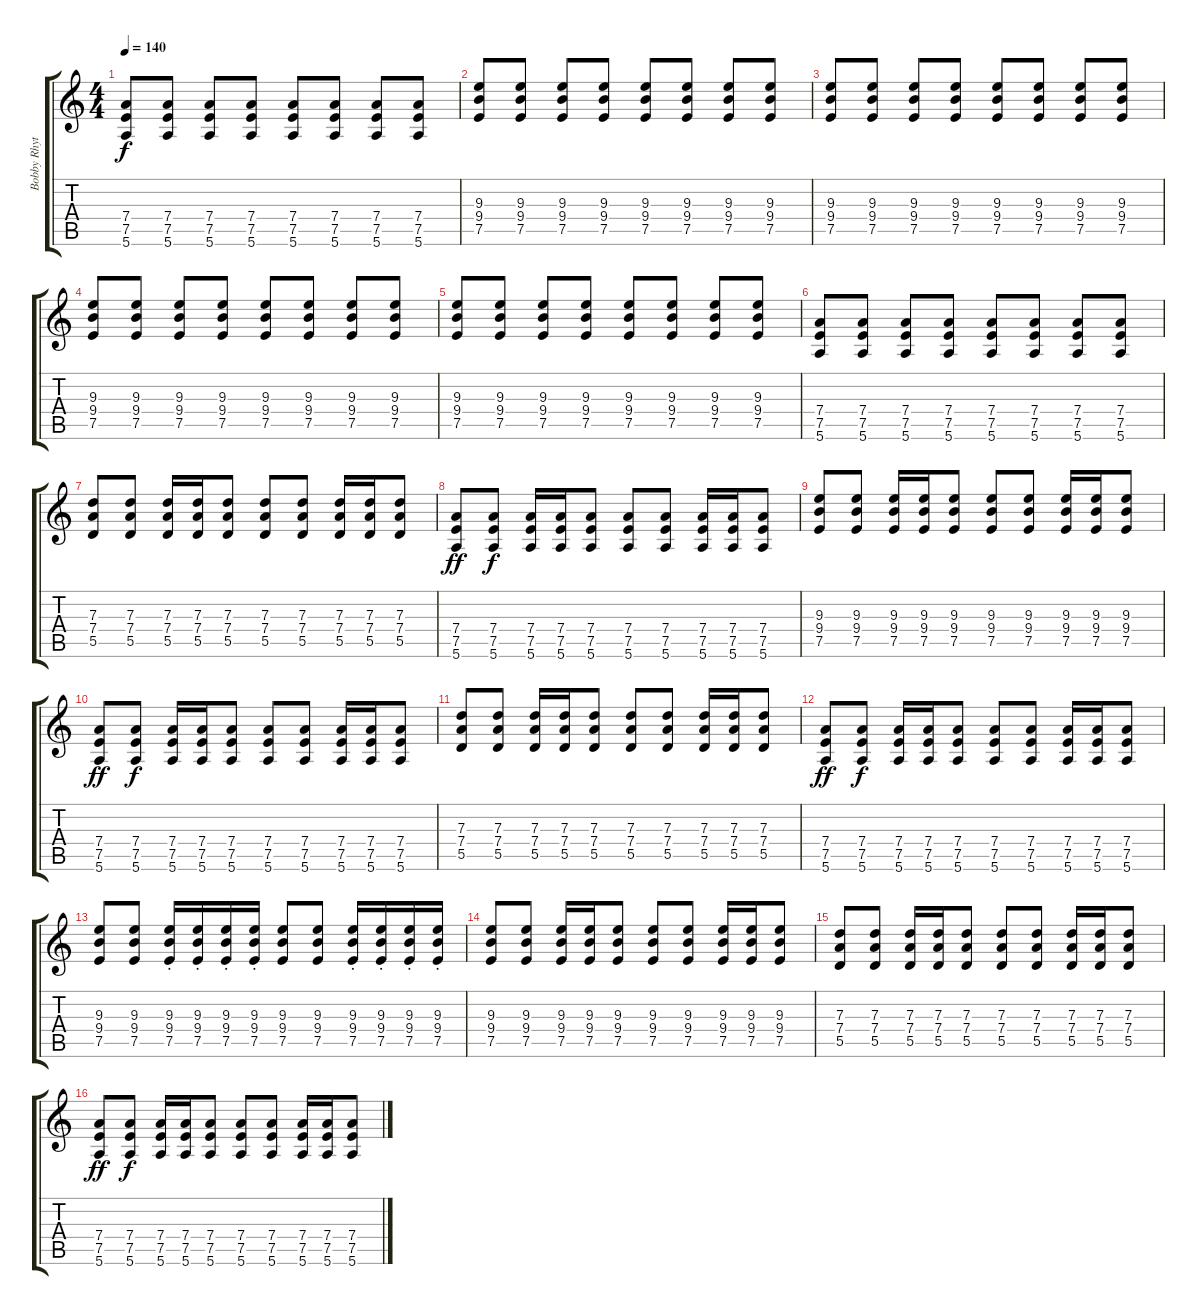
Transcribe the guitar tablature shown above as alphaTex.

\track ("Bobby Rhytm" "Bobby Rhyt") {instrument distortionguitar}
\staff {score tabs}
\tuning (E4 B3 G3 D3 A2 E2) {hide}
\ts (4 4)
\tempo 140
\clef g2
\ks c
(7.4 7.5 5.6).8{dy f} (7.4 7.5 5.6).8 (7.4 7.5 5.6).8 (7.4 7.5 5.6).8 (7.4 7.5 5.6).8 (7.4 7.5 5.6).8 (7.4 7.5 5.6).8 (7.4 7.5 5.6).8 |
(9.3 9.4 7.5).8 (9.3 9.4 7.5).8 (9.3 9.4 7.5).8 (9.3 9.4 7.5).8 (9.3 9.4 7.5).8 (9.3 9.4 7.5).8 (9.3 9.4 7.5).8 (9.3 9.4 7.5).8 |
(9.3 9.4 7.5).8 (9.3 9.4 7.5).8 (9.3 9.4 7.5).8 (9.3 9.4 7.5).8 (9.3 9.4 7.5).8 (9.3 9.4 7.5).8 (9.3 9.4 7.5).8 (9.3 9.4 7.5).8 |
(9.3 9.4 7.5).8 (9.3 9.4 7.5).8 (9.3 9.4 7.5).8 (9.3 9.4 7.5).8 (9.3 9.4 7.5).8 (9.3 9.4 7.5).8 (9.3 9.4 7.5).8 (9.3 9.4 7.5).8 |
(9.3 9.4 7.5).8 (9.3 9.4 7.5).8 (9.3 9.4 7.5).8 (9.3 9.4 7.5).8 (9.3 9.4 7.5).8 (9.3 9.4 7.5).8 (9.3 9.4 7.5).8 (9.3 9.4 7.5).8 |
(7.4 7.5 5.6).8 (7.4 7.5 5.6).8 (7.4 7.5 5.6).8 (7.4 7.5 5.6).8 (7.4 7.5 5.6).8 (7.4 7.5 5.6).8 (7.4 7.5 5.6).8 (7.4 7.5 5.6).8 |
(7.3 7.4 5.5).8 (7.3 7.4 5.5).8 (7.3 7.4 5.5).16 (7.3 7.4 5.5).16 (7.3 7.4 5.5).8 (7.3 7.4 5.5).8 (7.3 7.4 5.5).8 (7.3 7.4 5.5).16 (7.3 7.4 5.5).16 (7.3 7.4 5.5).8 |
(7.4 7.5 5.6).8{dy ff} (7.4 7.5 5.6).8{dy f} (7.4 7.5 5.6).16 (7.4 7.5 5.6).16 (7.4 7.5 5.6).8 (7.4 7.5 5.6).8 (7.4 7.5 5.6).8 (7.4 7.5 5.6).16 (7.4 7.5 5.6).16 (7.4 7.5 5.6).8 |
(9.3 9.4 7.5).8 (9.3 9.4 7.5).8 (9.3 9.4 7.5).16 (9.3 9.4 7.5).16 (9.3 9.4 7.5).8 (9.3 9.4 7.5).8 (9.3 9.4 7.5).8 (9.3 9.4 7.5).16 (9.3 9.4 7.5).16 (9.3 9.4 7.5).8 |
(7.4 7.5 5.6).8{dy ff} (7.4 7.5 5.6).8{dy f} (7.4 7.5 5.6).16 (7.4 7.5 5.6).16 (7.4 7.5 5.6).8 (7.4 7.5 5.6).8 (7.4 7.5 5.6).8 (7.4 7.5 5.6).16 (7.4 7.5 5.6).16 (7.4 7.5 5.6).8 |
(7.3 7.4 5.5).8 (7.3 7.4 5.5).8 (7.3 7.4 5.5).16 (7.3 7.4 5.5).16 (7.3 7.4 5.5).8 (7.3 7.4 5.5).8 (7.3 7.4 5.5).8 (7.3 7.4 5.5).16 (7.3 7.4 5.5).16 (7.3 7.4 5.5).8 |
(7.4 7.5 5.6).8{dy ff} (7.4 7.5 5.6).8{dy f} (7.4 7.5 5.6).16 (7.4 7.5 5.6).16 (7.4 7.5 5.6).8 (7.4 7.5 5.6).8 (7.4 7.5 5.6).8 (7.4 7.5 5.6).16 (7.4 7.5 5.6).16 (7.4 7.5 5.6).8 |
(9.3 9.4 7.5).8 (9.3 9.4 7.5).8 (9.3{st} 9.4{st} 7.5{st}).16 (9.3{st} 9.4{st} 7.5{st}).16 (9.3{st} 9.4{st} 7.5{st}).16 (9.3{st} 9.4{st} 7.5{st}).16 (9.3 9.4 7.5).8 (9.3 9.4 7.5).8 (9.3{st} 9.4{st} 7.5{st}).16 (9.3{st} 9.4{st} 7.5{st}).16 (9.3{st} 9.4{st} 7.5{st}).16 (9.3{st} 9.4{st} 7.5{st}).16 |
(9.3 9.4 7.5).8 (9.3 9.4 7.5).8 (9.3 9.4 7.5).16 (9.3 9.4 7.5).16 (9.3 9.4 7.5).8 (9.3 9.4 7.5).8 (9.3 9.4 7.5).8 (9.3 9.4 7.5).16 (9.3 9.4 7.5).16 (9.3 9.4 7.5).8 |
(7.3 7.4 5.5).8 (7.3 7.4 5.5).8 (7.3 7.4 5.5).16 (7.3 7.4 5.5).16 (7.3 7.4 5.5).8 (7.3 7.4 5.5).8 (7.3 7.4 5.5).8 (7.3 7.4 5.5).16 (7.3 7.4 5.5).16 (7.3 7.4 5.5).8 |
(7.4 7.5 5.6).8{dy ff} (7.4 7.5 5.6).8{dy f} (7.4 7.5 5.6).16 (7.4 7.5 5.6).16 (7.4 7.5 5.6).8 (7.4 7.5 5.6).8 (7.4 7.5 5.6).8 (7.4 7.5 5.6).16 (7.4 7.5 5.6).16 (7.4 7.5 5.6).8
